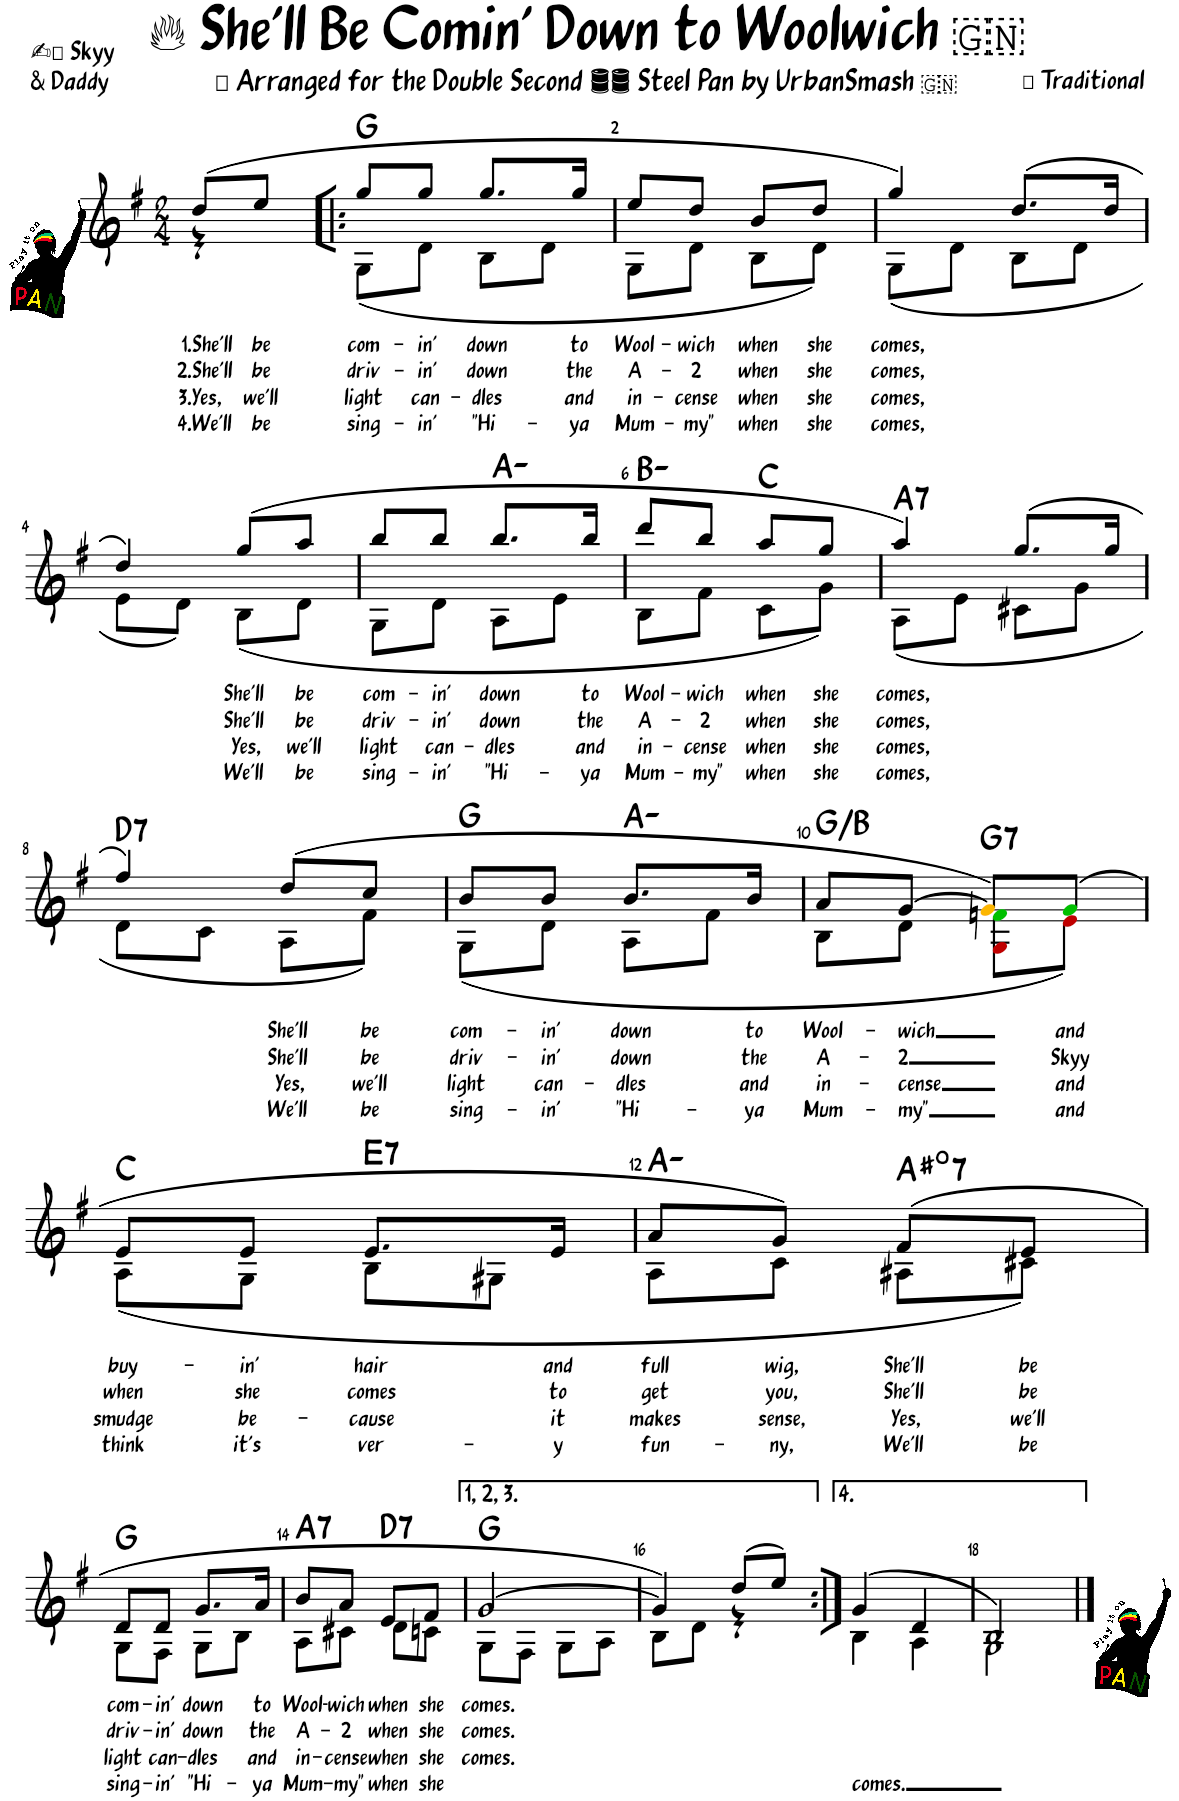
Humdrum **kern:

**kern	**text	**text	**text	**text	**harte
*part1	*part1	*part1	*part1	*part1	*part1
*staff1	*staff1	*staff1	*staff1	*staff1	*
*I"Alto Steel Drums	*	*	*	*	*
*I'A. St. Dr.	*	*	*	*	*
*clefG2	*	*	*	*	*
*k[f#]	*	*	*	*	*
*M2/4	*	*	*	*	*
=	=	=	=	=	=
!	!LO:LY:b	!LO:LY:b	!LO:LY:b	!LO:LY:b	!
*^	*	*	*	*	*
(8dd/L	4r	1.She'll	2.She'll	3.Yes,	4.We'll	.
!	!	!LO:LY:b	!LO:LY:b	!LO:LY:b	!LO:LY:b	!
8ee/J	.	be	be	we'll	be	.
=1!|:	=1!|:	=1!|:	=1!|:	=1!|:	=1!|:	=1!|:
!	!	!LO:LY:b	!LO:LY:b	!LO:LY:b	!LO:LY:b	!
8gg/L	(8G\L	com-	driv-	light	sing-	G:maj
!	!	!LO:LY:b	!LO:LY:b	!LO:LY:b	!LO:LY:b	!
8gg/J	8d\J	-in'	-in'	can-	-in'	.
!	!	!LO:LY:b	!LO:LY:b	!LO:LY:b	!LO:LY:b	!
8.gg/L	8B\L	down	down	-dles	"Hi-	.
.	8d\J	.	.	.	.	.
!	!	!LO:LY:b	!LO:LY:b	!LO:LY:b	!LO:LY:b	!
16gg/Jk	.	to	the	and	-ya	.
=2	=2	=2	=2	=2	=2	=2
!	!	!LO:LY:b	!LO:LY:b	!LO:LY:b	!LO:LY:b	!
8ee/L	8G\L	Wool-	A-	in-	Mum-	.
!	!	!LO:LY:b	!LO:LY:b	!LO:LY:b	!LO:LY:b	!
8dd/J	8d\J	-wich	-2	-cense	-my"	.
!	!	!LO:LY:b	!LO:LY:b	!LO:LY:b	!LO:LY:b	!
8b/L	8B\L	when	when	when	when	.
!	!	!LO:LY:b	!LO:LY:b	!LO:LY:b	!LO:LY:b	!
8dd/J	8d\J)	she	she	she	she	.
=3	=3	=3	=3	=3	=3	=3
!	!	!LO:LY:b	!LO:LY:b	!LO:LY:b	!LO:LY:b	!
4gg/)	(8G\L	comes,	comes,	comes,	comes,	.
.	8d\J	.	.	.	.	.
(8.dd/L	8B\L	.	.	.	.	.
.	8d\J	.	.	.	.	.
16dd/Jk	.	.	.	.	.	.
!!LO:LB:g=z	!!
=4	=4	=4	=4	=4	=4	=4
4dd/)	8e\L	.	.	.	.	.
.	8d\J)	.	.	.	.	.
!	!	!LO:LY:b	!LO:LY:b	!LO:LY:b	!LO:LY:b	!
(8gg/L	(8B\L	She'll	She'll	Yes,	We'll	.
!	!	!LO:LY:b	!LO:LY:b	!LO:LY:b	!LO:LY:b	!
8aa/J	8d\J	be	be	we'll	be	.
=5	=5	=5	=5	=5	=5	=5
!	!	!LO:LY:b	!LO:LY:b	!LO:LY:b	!LO:LY:b	!
8bb/L	8G\L	com-	driv-	light	sing-	.
!	!	!LO:LY:b	!LO:LY:b	!LO:LY:b	!LO:LY:b	!
8bb/J	8d\J	-in'	-in'	can-	-in'	.
!	!	!LO:LY:b	!LO:LY:b	!LO:LY:b	!LO:LY:b	!
8.bb/L	8A\L	down	down	-dles	"Hi-	A:min
.	8e\J	.	.	.	.	.
!	!	!LO:LY:b	!LO:LY:b	!LO:LY:b	!LO:LY:b	!
16bb/Jk	.	to	the	and	-ya	.
=6	=6	=6	=6	=6	=6	=6
!	!	!LO:LY:b	!LO:LY:b	!LO:LY:b	!LO:LY:b	!
8ddd/L	8B\L	Wool-	A-	in-	Mum-	B:min
!	!	!LO:LY:b	!LO:LY:b	!LO:LY:b	!LO:LY:b	!
8bb/J	8f#\J	-wich	-2	-cense	-my"	.
!	!	!LO:LY:b	!LO:LY:b	!LO:LY:b	!LO:LY:b	!
8aa/L	8c\L	when	when	when	when	C:maj
!	!	!LO:LY:b	!LO:LY:b	!LO:LY:b	!LO:LY:b	!
8gg/J	8g\J)	she	she	she	she	.
=7	=7	=7	=7	=7	=7	=7
!	!	!LO:LY:b	!LO:LY:b	!LO:LY:b	!LO:LY:b	!LO:H:kt=7
4aa/)	(8A\L	comes,	comes,	comes,	comes,	A:7
.	8e\J	.	.	.	.	.
(8.gg/L	8c#X\L	.	.	.	.	.
.	8g\J	.	.	.	.	.
16gg/Jk	.	.	.	.	.	.
!!LO:LB:g=z	!!
=8	=8	=8	=8	=8	=8	=8
!	!	!	!	!	!	!LO:H:kt=7
4ff#/)	8d\L	.	.	.	.	D:7
.	8c\J	.	.	.	.	.
!	!	!LO:LY:b	!LO:LY:b	!LO:LY:b	!LO:LY:b	!
(8dd/L	8A\L	She'll	She'll	Yes,	We'll	.
!	!	!LO:LY:b	!LO:LY:b	!LO:LY:b	!LO:LY:b	!
8cc/J	8f#\J)	be	be	we'll	be	.
=9	=9	=9	=9	=9	=9	=9
!	!	!LO:LY:b	!LO:LY:b	!LO:LY:b	!LO:LY:b	!
8b/L	(8G\L	com-	driv-	light	sing-	G:maj
!	!	!LO:LY:b	!LO:LY:b	!LO:LY:b	!LO:LY:b	!
8b/J	8d\J	-in'	-in'	can-	-in'	.
!	!	!LO:LY:b	!LO:LY:b	!LO:LY:b	!LO:LY:b	!
8.b/L	8A\L	down	down	-dles	"Hi-	A:min
.	8f#\J	.	.	.	.	.
!	!	!LO:LY:b	!LO:LY:b	!LO:LY:b	!LO:LY:b	!
16b/Jk	.	to	the	and	-ya	.
=10	=10	=10	=10	=10	=10	=10
!	!	!LO:LY:b	!LO:LY:b	!LO:LY:b	!LO:LY:b	!
8a/L	8B\L	Wool-	A-	in-	Mum-	G:maj/3
!	!	!LO:LY:b	!LO:LY:b	!LO:LY:b	!LO:LY:b	!
[8g/J	8d\J	-wich	-2	-cense	-my"	.
!	!	!	!	!	!	!LO:H:kt=7
8gi/L])	8Gj\ 8fnZ\L	.	.	.	.	G:7
!	!	!LO:LY:b	!LO:LY:b	!LO:LY:b	!LO:LY:b	!
(8gZ/J	8ej\J)	and	Skyy	and	and	.
!!LO:LB:g=z	!!
=11	=11	=11	=11	=11	=11	=11
!	!	!LO:LY:b	!LO:LY:b	!LO:LY:b	!LO:LY:b	!
8e/L	(8A\L	buy-	when	smudge	think	C:maj
!	!	!LO:LY:b	!LO:LY:b	!LO:LY:b	!LO:LY:b	!
8e/J	8G\J	-in'	she	be-	it's	.
!	!	!LO:LY:b	!LO:LY:b	!LO:LY:b	!LO:LY:b	!LO:H:kt=7
8.e/L	8B\L	hair	comes	-cause	ver-	E:7
.	8G#X\J	.	.	.	.	.
!	!	!LO:LY:b	!LO:LY:b	!LO:LY:b	!LO:LY:b	!
16e/Jk	.	and	to	it	-y	.
=12	=12	=12	=12	=12	=12	=12
!	!	!LO:LY:b	!LO:LY:b	!LO:LY:b	!LO:LY:b	!
8a/L	8A\L	full	get	makes	fun-	A:min
!	!	!LO:LY:b	!LO:LY:b	!LO:LY:b	!LO:LY:b	!
8g/J)	8c\J	wig,	you,	sense,	-ny,	.
!	!	!LO:LY:b	!LO:LY:b	!LO:LY:b	!LO:LY:b	!LO:H:kt=7
(8f#/L	8A#X\L	She'll	She'll	Yes,	We'll	A#:dim7
!	!	!LO:LY:b	!LO:LY:b	!LO:LY:b	!LO:LY:b	!
8e/J	8c#X\J)	be	be	we'll	be	.
!!LO:LB:g=z	!!
=13	=13	=13	=13	=13	=13	=13
!	!	!LO:LY:b	!LO:LY:b	!LO:LY:b	!LO:LY:b	!
8d/L	8G\L	com-	driv-	light	sing-	G:maj
!	!	!LO:LY:b	!LO:LY:b	!LO:LY:b	!LO:LY:b	!
8d/J	8F#\J	-in'	-in'	can-	-in'	.
!	!	!LO:LY:b	!LO:LY:b	!LO:LY:b	!LO:LY:b	!
8.g/L	8G\L	down	down	-dles	"Hi-	.
.	8B\J	.	.	.	.	.
!	!	!LO:LY:b	!LO:LY:b	!LO:LY:b	!LO:LY:b	!
16a/Jk	.	to	the	and	-ya	.
=14	=14	=14	=14	=14	=14	=14
!	!	!LO:LY:b	!LO:LY:b	!LO:LY:b	!LO:LY:b	!LO:H:kt=7
8b/L	8A\L	Wool-	A-	in-	Mum-	A:7
!	!	!LO:LY:b	!LO:LY:b	!LO:LY:b	!LO:LY:b	!
8a/J	8c#X\J	-wich	-2	-cense	-my"	.
!	!	!LO:LY:b	!LO:LY:b	!LO:LY:b	!LO:LY:b	!LO:H:kt=7
8e/L	8d\L	when	when	when	when	D:7
!	!	!LO:LY:b	!LO:LY:b	!LO:LY:b	!LO:LY:b	!
8f#/J	8cn\J	she	she	she	she	.
=15	=15	=15	=15	=15	=15	=15
!	!	!LO:LY:b	!LO:LY:b	!LO:LY:b	!	!
[2g/	8G\L	comes.	comes.	comes.	.	G:maj
.	8F#\J	.	.	.	.	.
.	8G\L	.	.	.	.	.
.	8A\J	.	.	.	.	.
=16	=16	=16	=16	=16	=16	=16
4g/])	8B\L	.	.	.	.	.
.	8d\J	.	.	.	.	.
(8dd/L	4r	.	.	.	.	.
8ee/J)	.	.	.	.	.	.
=17:|!	=17:|!	=17:|!	=17:|!	=17:|!	=17:|!	=17:|!
!	!	!	!	!	!LO:LY:b	!
(4g/	4B\	.	.	.	comes.	.
4d/	4A\	.	.	.	.	.
=18	=18	=18	=18	=18	=18	=18
2B/)	2G\	.	.	.	.	.
*v	*v	*	*	*	*	*
==	==	==	==	==	==
*-	*-	*-	*-	*-	*-
